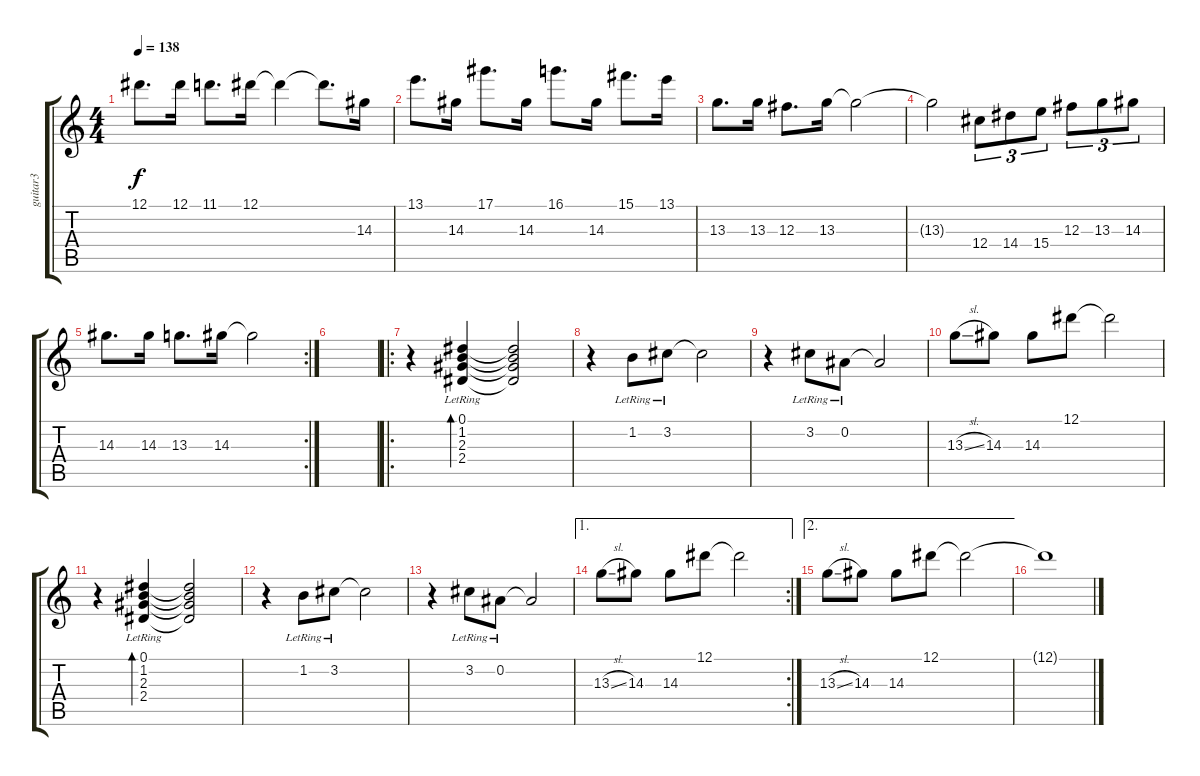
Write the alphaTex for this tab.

\track ("guitar3" "guitar3") {instrument electricguitarclean}
\staff {score tabs}
\tuning (Eb4 Bb3 Gb3 Db3 Ab2 Eb2) {hide}
\ts (4 4)
\tempo 138
\clef g2
\ks c
12.1.8{d dy f} 12.1.16 11.1.8{d} 12.1.16 12.1{t}.4 12.1{t}.8{d} 14.3.16 |
13.1.8{d} 14.3.16 17.1.8{d} 14.3.16 16.1.8{d} 14.3.16 15.1.8{d} 13.1.16 |
13.3.8{d} 13.3.16 12.3.8{d} 13.3.16 13.3{t}.2 |
13.3{t}.2 12.4.8{tu (3 2)} 14.4.8{tu (3 2)} 15.4.8{tu (3 2)} 12.3.8{tu (3 2)} 13.3.8{tu (3 2)} 14.3.8{tu (3 2)} |
\rc 2
14.3.8{d} 14.3.16 13.3.8{d} 14.3.16 14.3{t}.2 |
|
\ro
r.4 (0.1{lr} 1.2{lr} 2.3 2.4).4{bd 480} (0.1{t} 1.2{t} 2.3{t} 2.4{t}).2 |
r.4 1.2{lr}.8 3.2{lr}.8 3.2{t}.2 |
r.4 3.2{lr}.8 0.2{lr}.8 0.2{t}.2 |
13.3{sl}.8 14.3.8 14.3.8 12.1.8 12.1{t}.2 |
r.4 (0.1{lr} 1.2{lr} 2.3 2.4).4{bd 480} (0.1{t} 1.2{t} 2.3{t} 2.4{t}).2 |
r.4 1.2{lr}.8 3.2{lr}.8 3.2{t}.2 |
r.4 3.2{lr}.8 0.2{lr}.8 0.2{t}.2 |
\ae 1
\rc 2
13.3{sl}.8 14.3.8 14.3.8 12.1.8 12.1{t}.2 |
\ae 2
13.3{sl}.8 14.3.8 14.3.8 12.1.8 12.1{t}.2 |
12.1{t}.1
